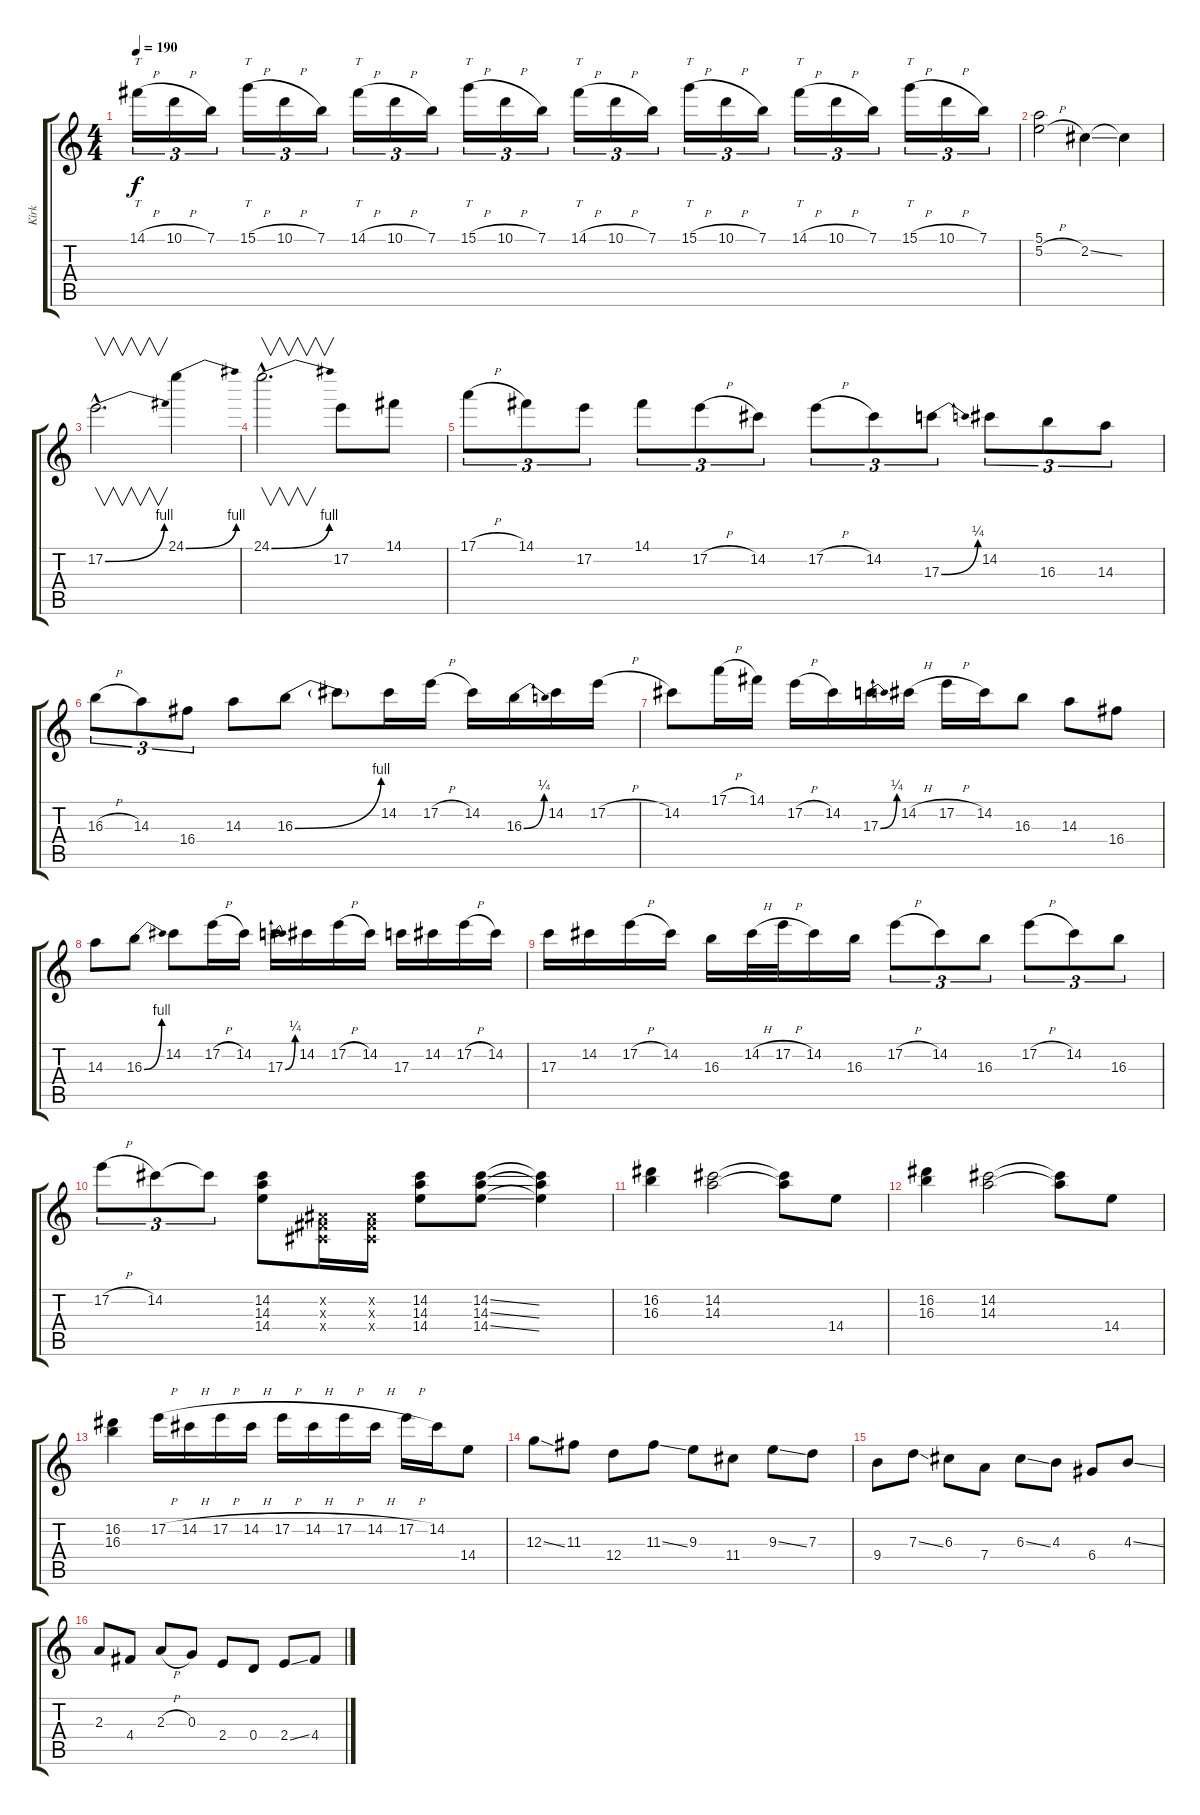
\track ("Kirk" "Kirk") {instrument distortionguitar}
\staff {score tabs}
\tuning (E4 B3 G3 D3 A2 E2) {hide}
\ts (4 4)
\tempo 190
\clef g2
\ks c
14.1{h}.16{tt tu (3 2) dy f} 10.1{h}.16{tu (3 2)} 7.1.16{tu (3 2)} 15.1{h}.16{tt tu (3 2)} 10.1{h}.16{tu (3 2)} 7.1.16{tu (3 2)} 14.1{h}.16{tt tu (3 2)} 10.1{h}.16{tu (3 2)} 7.1.16{tu (3 2)} 15.1{h}.16{tt tu (3 2)} 10.1{h}.16{tu (3 2)} 7.1.16{tu (3 2)} 14.1{h}.16{tt tu (3 2)} 10.1{h}.16{tu (3 2)} 7.1.16{tu (3 2)} 15.1{h}.16{tt tu (3 2)} 10.1{h}.16{tu (3 2)} 7.1.16{tu (3 2)} 14.1{h}.16{tt tu (3 2)} 10.1{h}.16{tu (3 2)} 7.1.16{tu (3 2)} 15.1{h}.16{tt tu (3 2)} 10.1{h}.16{tu (3 2)} 7.1.16{tu (3 2)} |
(5.1 5.2{h}).2 2.2{ss}.4 2.2{t}.4 |
17.2{be (bend 0 0 60 4) hac}.2{v d} 24.1{be (bend 0 0 60 4)}.4 |
24.1{be (bend 0 0 60 4) hac}.2{v d} 17.2.8 14.1.8 |
17.1{h}.8{tu (3 2)} 14.1.8{tu (3 2)} 17.2.8{tu (3 2)} 14.1.8{tu (3 2)} 17.2{h}.8{tu (3 2)} 14.2.8{tu (3 2)} 17.2{h}.8{tu (3 2)} 14.2.8{tu (3 2)} 17.3{be (bend 0 0 60 1)}.8{tu (3 2)} 14.2.8{tu (3 2)} 16.3.8{tu (3 2)} 14.3.8{tu (3 2)} |
16.3{h}.8{tu (3 2)} 14.3.8{tu (3 2)} 16.4.8{tu (3 2)} 14.3.8 16.3{be (bend 0 0 60 4)}.8 16.3{t}.8 14.2.16 17.2{h}.16 14.2.16 16.3{be (bend 0 0 60 1)}.16 14.2.16 17.2{h}.16 |
14.2.8 17.1{h}.16 14.1.16 17.2{h}.16 14.2.16 17.3{be (bend 0 0 60 1)}.16 14.2{h}.16 17.2{h}.16 14.2.16 16.3.8 14.3.8 16.4.8 |
14.3.8 16.3{be (bend 0 0 60 4)}.8 14.2.8 17.2{h}.16 14.2.16 17.3{be (bend 0 0 60 1)}.16 14.2.16 17.2{h}.16 14.2.16 17.3.16 14.2.16 17.2{h}.16 14.2.16 |
17.3.16 14.2.16 17.2{h}.16 14.2.16 16.3.16 14.2{h}.32 17.2{h}.32 14.2.16 16.3.16 17.2{h}.8{tu (3 2)} 14.2.8{tu (3 2)} 16.3.8{tu (3 2)} 17.2{h}.8{tu (3 2)} 14.2.8{tu (3 2)} 16.3.8{tu (3 2)} |
17.2{h}.8{tu (3 2)} 14.2.8{tu (3 2)} 14.2{t}.8{tu (3 2)} (14.2 14.3 14.4).8 (-1.2{x} -1.3{x} -1.4{x}).16 (-1.2{x} -1.3{x} -1.4{x}).16 (14.2 14.3 14.4).8 (14.2{ss} 14.3{ss} 14.4{ss}).8 (14.2{t} 14.3{t} 14.4{t}).4 |
(16.2 16.3).4 (14.2 14.3).2 (14.2{t} 14.3{t}).8 14.4.8 |
(16.2 16.3).4 (14.2 14.3).2 (14.2{t} 14.3{t}).8 14.4.8 |
(16.2 16.3).4 17.2{h}.16 14.2{h}.16 17.2{h}.16 14.2{h}.16 17.2{h}.16 14.2{h}.16 17.2{h}.16 14.2{h}.16 17.2{h}.16 14.2.16 14.4.8 |
12.3{ss}.8 11.3.8 12.4.8 11.3{ss}.8 9.3.8 11.4.8 9.3{ss}.8 7.3.8 |
9.4.8 7.3{ss}.8 6.3.8 7.4.8 6.3{ss}.8 4.3.8 6.4.8 4.3{ss}.8 |
2.3.8 4.4.8 2.3{h}.8 0.3.8 2.4.8 0.4.8 2.4{ss}.8 4.4.8
